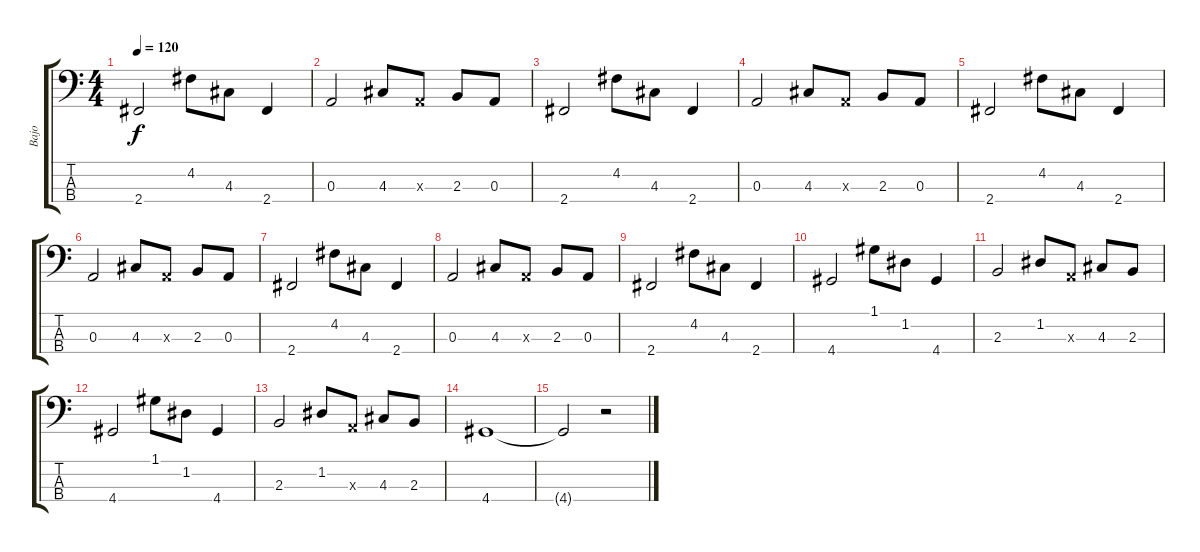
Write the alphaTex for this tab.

\track ("Bajo" "Bajo") {instrument electricbasspick}
\staff {score tabs}
\tuning (G2 D2 A1 E1) {hide}
\ts (4 4)
\tempo 120
\clef f4
\ks c
2.4.2{dy f volume 13} 4.2.8 4.3.8 2.4.4 |
0.3.2 4.3.8 0.3{x}.8 2.3.8 0.3.8 |
2.4.2 4.2.8 4.3.8 2.4.4 |
0.3.2 4.3.8 0.3{x}.8 2.3.8 0.3.8 |
2.4.2{volume 13} 4.2.8 4.3.8 2.4.4 |
0.3.2 4.3.8 0.3{x}.8 2.3.8 0.3.8 |
2.4.2 4.2.8 4.3.8 2.4.4 |
0.3.2 4.3.8 0.3{x}.8 2.3.8 0.3.8 |
2.4.2 4.2.8 4.3.8 2.4.4 |
4.4.2{volume 13} 1.1.8 1.2.8 4.4.4 |
2.3.2 1.2.8 0.3{x}.8 4.3.8 2.3.8 |
4.4.2 1.1.8 1.2.8 4.4.4 |
2.3.2 1.2.8 0.3{x}.8 4.3.8 2.3.8 |
4.4.1 |
4.4{t}.2 r.2
